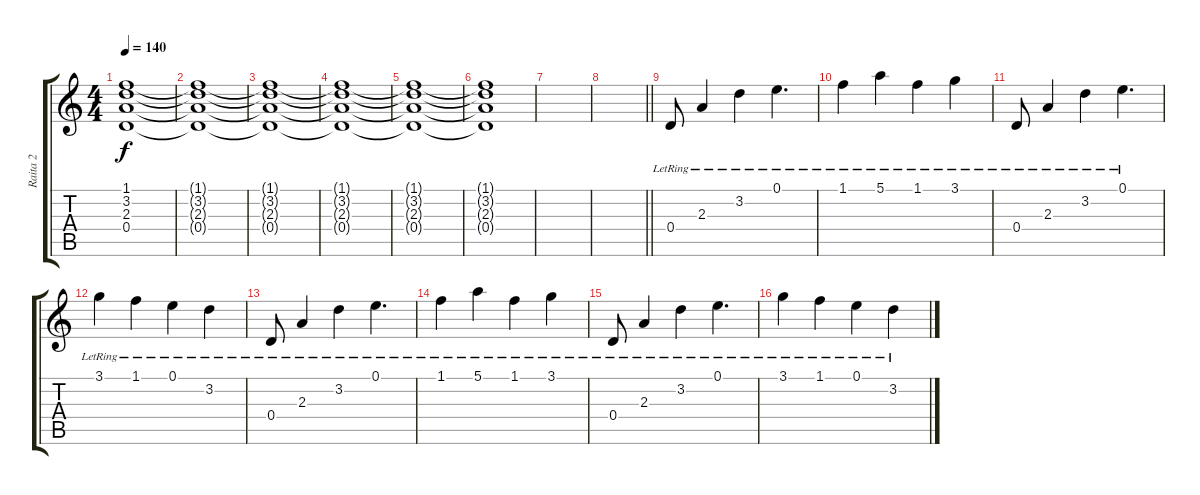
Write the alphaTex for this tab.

\track ("Raita 2" "Raita 2") {instrument distortionguitar}
\staff {score tabs}
\tuning (E4 B3 G3 D3 A2 E2) {hide}
\ts (4 4)
\tempo 140
\clef g2
\ks c
(1.1 3.2 2.3 0.4).1{dy f} |
(1.1{t} 3.2{t} 2.3{t} 0.4{t}).1{volume 3} |
(1.1{t} 3.2{t} 2.3{t} 0.4{t}).1 |
(1.1{t} 3.2{t} 2.3{t} 0.4{t}).1 |
(1.1{t} 3.2{t} 2.3{t} 0.4{t}).1 |
(1.1{t} 3.2{t} 2.3{t} 0.4{t}).1 |
|
\barLineRight lightlight
|
0.4{lr}.8{volume 16 instrument electricguitarclean} 2.3{lr}.4 3.2{lr}.4 0.1{lr}.4{d} |
1.1{lr}.4 5.1{lr}.4 1.1{lr}.4 3.1{lr}.4 |
0.4{lr}.8 2.3{lr}.4 3.2{lr}.4 0.1{lr}.4{d} |
3.1{lr}.4 1.1{lr}.4 0.1{lr}.4 3.2{lr}.4 |
0.4{lr}.8{volume 16 instrument electricguitarclean} 2.3{lr}.4 3.2{lr}.4 0.1{lr}.4{d} |
1.1{lr}.4 5.1{lr}.4 1.1{lr}.4 3.1{lr}.4 |
0.4{lr}.8 2.3{lr}.4 3.2{lr}.4 0.1{lr}.4{d} |
3.1{lr}.4 1.1{lr}.4 0.1{lr}.4 3.2{lr}.4
